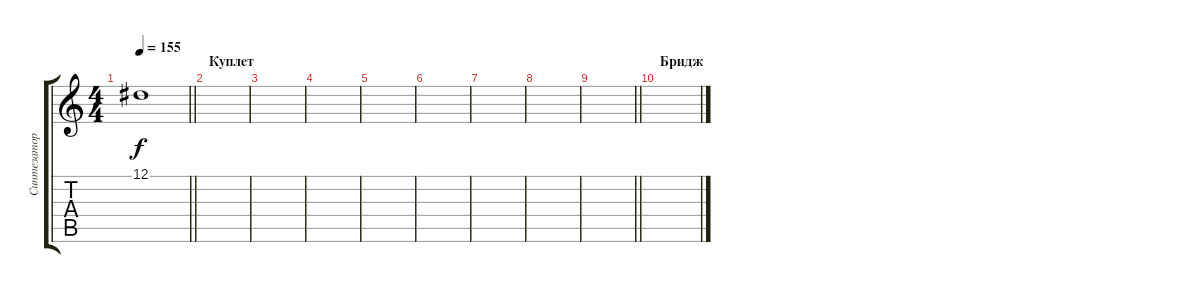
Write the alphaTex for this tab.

\track ("Синтезатор" "Синтезатор") {instrument stringensemble1}
\staff {score tabs}
\tuning (Eb4 Bb3 Gb3 Db3 Ab2 Eb2) {hide}
\ts (4 4)
\tempo 155
\clef g2
\barLineRight lightlight
\ks c
12.1{t}.1{dy f} |
\section ("" "Куплет")
|
|
|
|
|
|
|
\barLineRight lightlight
|
\section ("" "Бридж")
